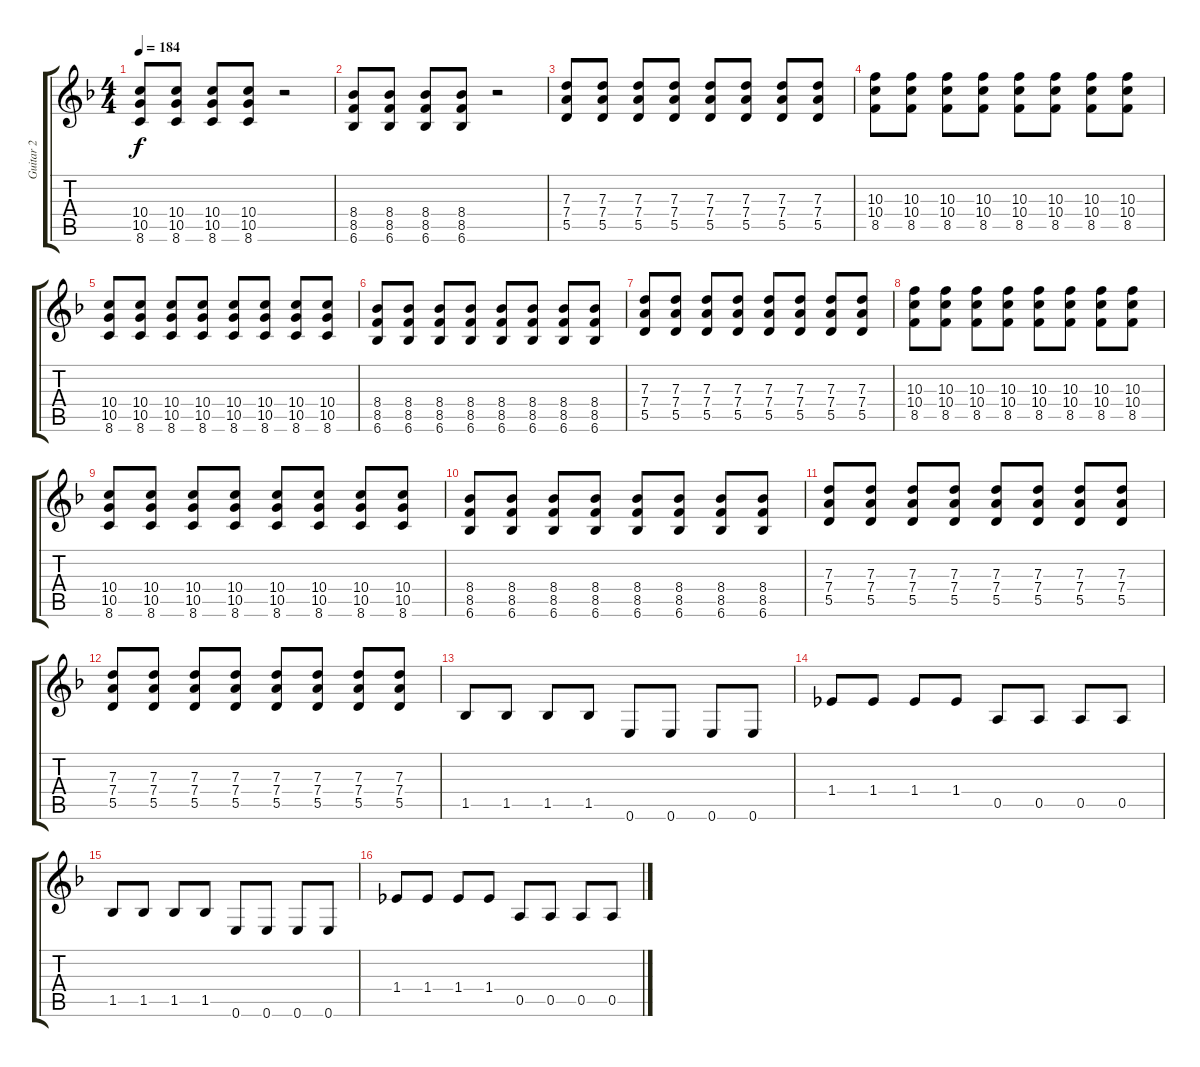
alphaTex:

\track ("Guitar 2" "Guitar 2") {instrument overdrivenguitar}
\staff {score tabs}
\tuning (E4 B3 G3 D3 A2 E2) {hide}
\ts (4 4)
\tempo 184
\clef g2
\ks f
(10.4 10.5 8.6).8{dy f} (10.4 10.5 8.6).8 (10.4 10.5 8.6).8 (10.4 10.5 8.6).8 r.2 |
(8.4 8.5 6.6).8 (8.4 8.5 6.6).8 (8.4 8.5 6.6).8 (8.4 8.5 6.6).8 r.2 |
(7.3 7.4 5.5).8 (7.3 7.4 5.5).8 (7.3 7.4 5.5).8 (7.3 7.4 5.5).8 (7.3 7.4 5.5).8 (7.3 7.4 5.5).8 (7.3 7.4 5.5).8 (7.3 7.4 5.5).8 |
(10.3 10.4 8.5).8 (10.3 10.4 8.5).8 (10.3 10.4 8.5).8 (10.3 10.4 8.5).8 (10.3 10.4 8.5).8 (10.3 10.4 8.5).8 (10.3 10.4 8.5).8 (10.3 10.4 8.5).8 |
(10.4 10.5 8.6).8 (10.4 10.5 8.6).8 (10.4 10.5 8.6).8 (10.4 10.5 8.6).8 (10.4 10.5 8.6).8 (10.4 10.5 8.6).8 (10.4 10.5 8.6).8 (10.4 10.5 8.6).8 |
(8.4 8.5 6.6).8 (8.4 8.5 6.6).8 (8.4 8.5 6.6).8 (8.4 8.5 6.6).8 (8.4 8.5 6.6).8 (8.4 8.5 6.6).8 (8.4 8.5 6.6).8 (8.4 8.5 6.6).8 |
(7.3 7.4 5.5).8 (7.3 7.4 5.5).8 (7.3 7.4 5.5).8 (7.3 7.4 5.5).8 (7.3 7.4 5.5).8 (7.3 7.4 5.5).8 (7.3 7.4 5.5).8 (7.3 7.4 5.5).8 |
(10.3 10.4 8.5).8 (10.3 10.4 8.5).8 (10.3 10.4 8.5).8 (10.3 10.4 8.5).8 (10.3 10.4 8.5).8 (10.3 10.4 8.5).8 (10.3 10.4 8.5).8 (10.3 10.4 8.5).8 |
(10.4 10.5 8.6).8 (10.4 10.5 8.6).8 (10.4 10.5 8.6).8 (10.4 10.5 8.6).8 (10.4 10.5 8.6).8 (10.4 10.5 8.6).8 (10.4 10.5 8.6).8 (10.4 10.5 8.6).8 |
(8.4 8.5 6.6).8 (8.4 8.5 6.6).8 (8.4 8.5 6.6).8 (8.4 8.5 6.6).8 (8.4 8.5 6.6).8 (8.4 8.5 6.6).8 (8.4 8.5 6.6).8 (8.4 8.5 6.6).8 |
(7.3 7.4 5.5).8 (7.3 7.4 5.5).8 (7.3 7.4 5.5).8 (7.3 7.4 5.5).8 (7.3 7.4 5.5).8 (7.3 7.4 5.5).8 (7.3 7.4 5.5).8 (7.3 7.4 5.5).8 |
(7.3 7.4 5.5).8 (7.3 7.4 5.5).8 (7.3 7.4 5.5).8 (7.3 7.4 5.5).8 (7.3 7.4 5.5).8 (7.3 7.4 5.5).8 (7.3 7.4 5.5).8 (7.3 7.4 5.5).8 |
1.5.8 1.5.8 1.5.8 1.5.8 0.6.8 0.6.8 0.6.8 0.6.8 |
1.4.8 1.4.8 1.4.8 1.4.8 0.5.8 0.5.8 0.5.8 0.5.8 |
1.5.8 1.5.8 1.5.8 1.5.8 0.6.8 0.6.8 0.6.8 0.6.8 |
1.4.8 1.4.8 1.4.8 1.4.8 0.5.8 0.5.8 0.5.8 0.5.8
